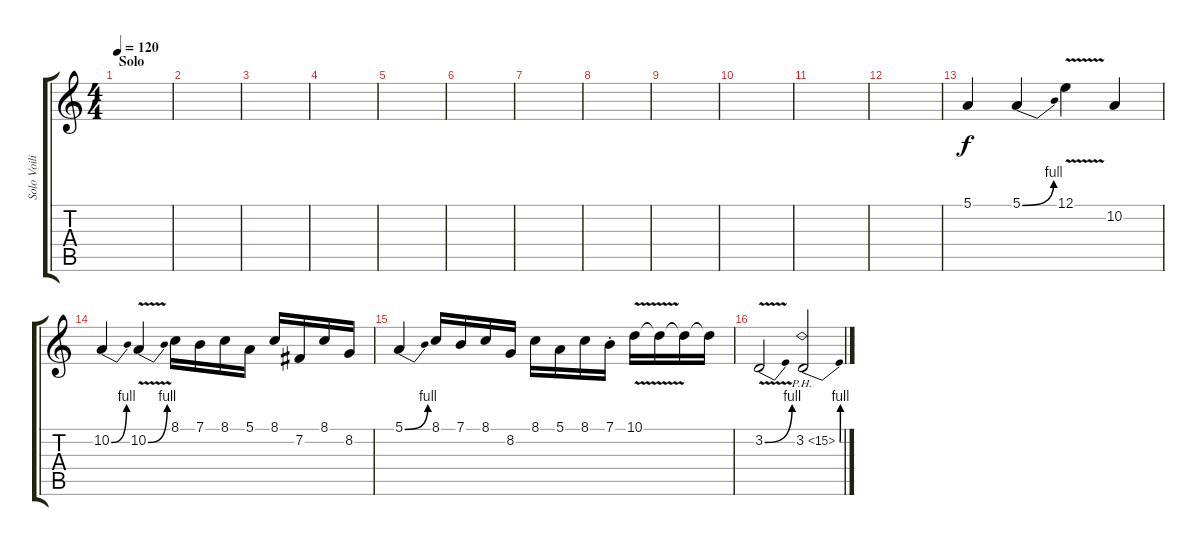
\track ("Solo Voilin" "Solo Voili") {instrument violin}
\staff {score tabs}
\tuning (E4 B3 G3 D3 A2 E2) {hide}
\ts (4 4)
\section ("" "Solo")
\tempo 120
\clef g2
\ks c
|
|
|
|
|
|
|
|
|
|
|
|
5.1.4{volume 16} 5.1{be (bend 0 0 60 4)}.4 12.1{v}.4 10.2.4 |
10.2{be (bend 0 0 60 4)}.4 10.2{be (bend 0 0 60 4) v}.4 8.1.16 7.1.16 8.1.16 5.1.16 8.1.16 7.2.16 8.1.16 8.2.16 |
5.1{be (bend 0 0 60 4)}.4 8.1.16 7.1.16 8.1.16 8.2.16 8.1.16 5.1.16 8.1.16 7.1{st}.16 10.1{v}.16 10.1{t}.16 10.1{t}.16 10.1{t}.16 |
3.2{be (bend 0 0 60 4) v}.2 3.2{be (bend 0 0 60 4) ph 12}.2
